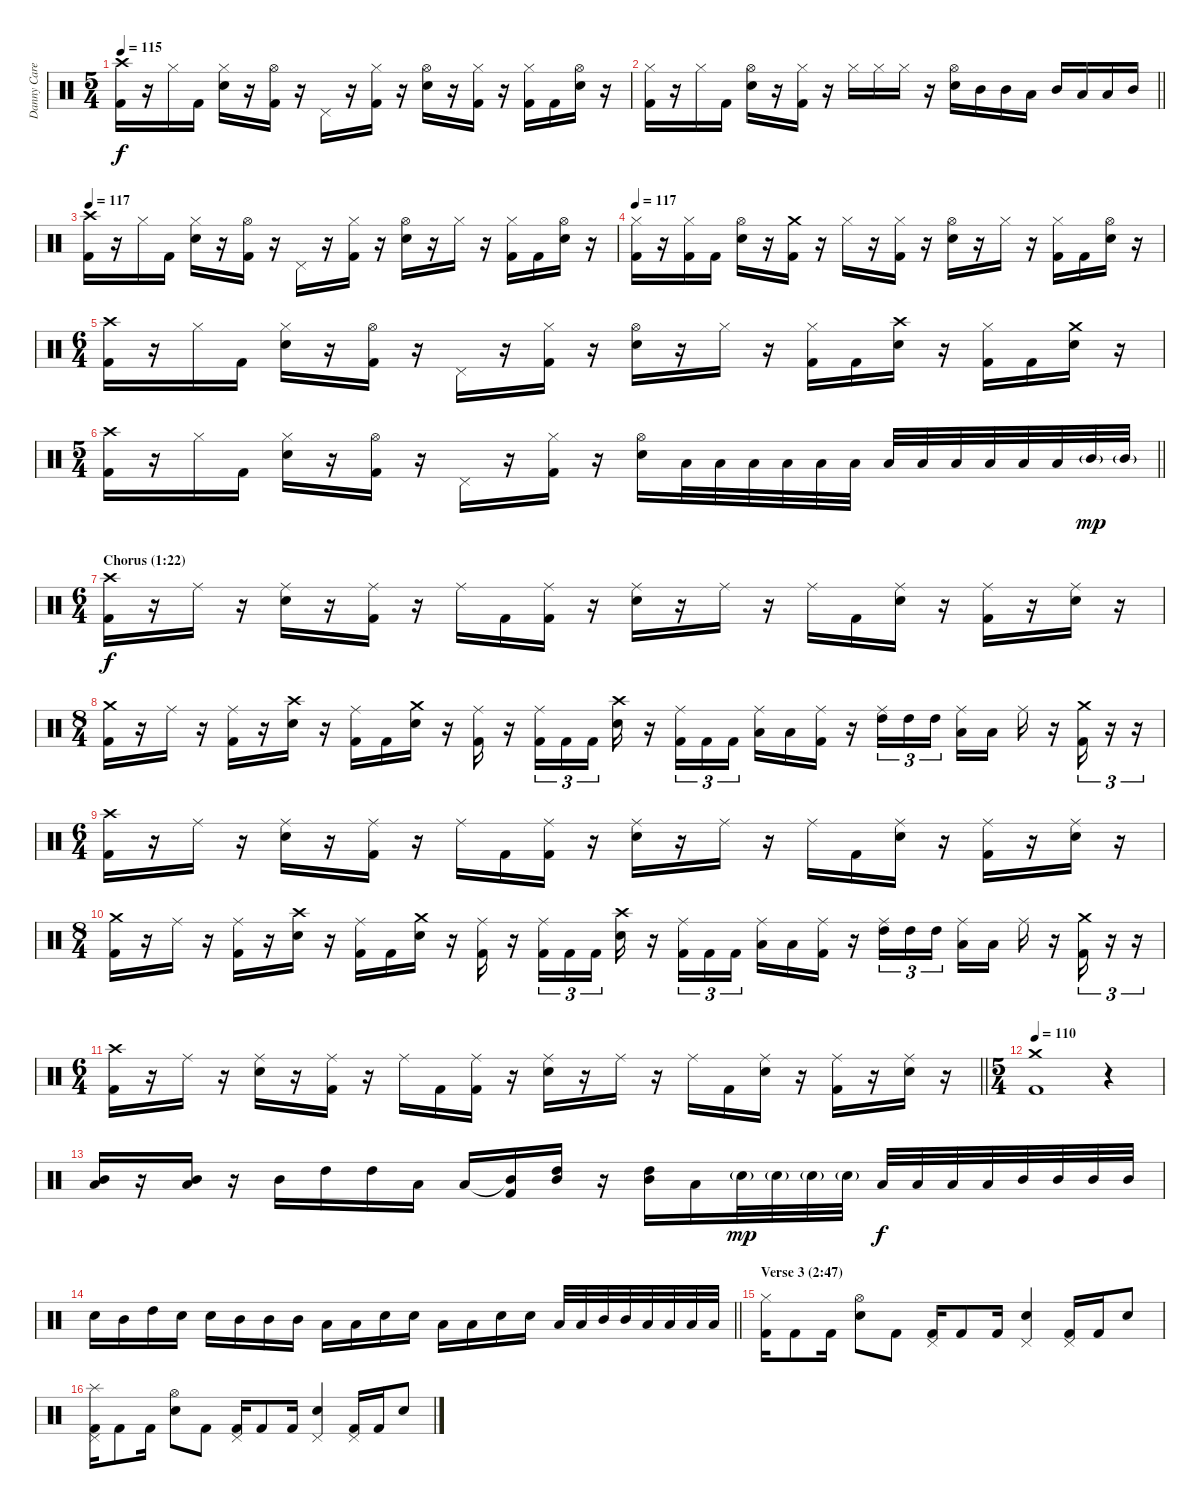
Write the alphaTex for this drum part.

\track ("Danny Carey" "Danny Care") {instrument percussion}
\staff {score}
\articulation defaults
\ts (5 4)
\tempo 115
\clef neutral
\ks c
("Crash high (hit)" "Kick (hit) 2").16{dy f} r.16 "Hi-Hat (closed)".16 "Kick (hit) 2".16 ("Hi-Hat (closed)" "Electric Snare (hit)").16 r.16 ("Hi-Hat (open)" "Kick (hit) 2").16 r.16 "Pedal Hi-Hat (hit)".16 r.16 ("Hi-Hat (closed)" "Kick (hit) 2").16 r.16 ("Hi-Hat (open)" "Electric Snare (hit)").16 r.16 ("Hi-Hat (closed)" "Kick (hit) 2").16 r.16 ("Hi-Hat (closed)" "Kick (hit) 2").16 "Kick (hit) 2".16 ("Hi-Hat (open)" "Electric Snare (hit)").16 r.16 |
\barLineRight lightlight
("Hi-Hat (closed)" "Kick (hit) 2").16 r.16 "Hi-Hat (closed)".16 "Kick (hit) 2".16 ("Hi-Hat (open)" "Electric Snare (hit)").16 r.16 ("Hi-Hat (closed)" "Kick (hit) 2").16 r.16 "Hi-Hat (closed)".16 "Hi-Hat (closed)".16 "Hi-Hat (closed)".16 r.16 ("Hi-Hat (open)" "Electric Snare (hit)").16 "Mid Tom (hit)".16 "Mid Tom (hit)".16 "Low Tom (hit)".16 "Mid Tom (hit)".16 "Low Tom (hit)".16 "Low Tom (hit)".16 "Mid Tom (hit)".16 |
\tempo 117
("Crash high (hit)" "Kick (hit) 2").16 r.16 "Hi-Hat (closed)".16 "Kick (hit) 2".16 ("Hi-Hat (closed)" "Electric Snare (hit)").16 r.16 ("Hi-Hat (open)" "Kick (hit) 2").16 r.16 "Pedal Hi-Hat (hit)".16 r.16 ("Hi-Hat (closed)" "Kick (hit) 2").16 r.16 ("Hi-Hat (open)" "Electric Snare (hit)").16 r.16 "Hi-Hat (closed)".16 r.16 ("Hi-Hat (closed)" "Kick (hit) 2").16 "Kick (hit) 2".16 ("Hi-Hat (open)" "Electric Snare (hit)").16 r.16 |
\tempo 117
("Hi-Hat (closed)" "Kick (hit) 2").16 r.16 ("Hi-Hat (closed)" "Kick (hit) 2").16 "Kick (hit) 2".16 ("Hi-Hat (open)" "Electric Snare (hit)").16 r.16 ("Crash medium (hit)" "Kick (hit) 2").16 r.16 "Hi-Hat (closed)".16 r.16 ("Hi-Hat (closed)" "Kick (hit) 2").16 r.16 ("Hi-Hat (open)" "Electric Snare (hit)").16 r.16 "Hi-Hat (closed)".16 r.16 ("Hi-Hat (closed)" "Kick (hit) 2").16 "Kick (hit) 2".16 ("Hi-Hat (open)" "Electric Snare (hit)").16 r.16 |
\ts (6 4)
("Crash high (hit)" "Kick (hit) 2").16 r.16 "Hi-Hat (closed)".16 "Kick (hit) 2".16 ("Hi-Hat (closed)" "Electric Snare (hit)").16 r.16 ("Hi-Hat (open)" "Kick (hit) 2").16 r.16 "Pedal Hi-Hat (hit)".16 r.16 ("Hi-Hat (closed)" "Kick (hit) 2").16 r.16 ("Hi-Hat (open)" "Electric Snare (hit)").16 r.16 "Hi-Hat (closed)".16 r.16 ("Hi-Hat (closed)" "Kick (hit) 2").16 "Kick (hit) 2".16 ("Crash high (hit)" "Electric Snare (hit)").16 r.16 ("Hi-Hat (closed)" "Kick (hit) 2").16 "Kick (hit) 2".16 ("Crash medium (hit)" "Electric Snare (hit)").16 r.16 |
\ts (5 4)
\barLineRight lightlight
("Crash high (hit)" "Kick (hit) 2").16 r.16 "Hi-Hat (closed)".16 "Kick (hit) 2".16 ("Hi-Hat (closed)" "Electric Snare (hit)").16 r.16 ("Hi-Hat (open)" "Kick (hit) 2").16 r.16 "Pedal Hi-Hat (hit)".16 r.16 ("Hi-Hat (closed)" "Kick (hit) 2").16 r.16 ("Hi-Hat (open)" "Electric Snare (hit)").16 "Low Floor Tom (hit)".32 "Low Floor Tom (hit)".32 "Low Floor Tom (hit)".32 "Low Floor Tom (hit)".32 "Low Tom (hit)".32 "Low Tom (hit)".32 "Low Floor Tom (hit)".32 "Low Floor Tom (hit)".32 "Low Floor Tom (hit)".32 "Low Floor Tom (hit)".32 "Low Tom (hit)".32 "Low Tom (hit)".32 "Mid Tom (hit)"{g}.32{dy mp} "Mid Tom (hit)"{g}.32 |
\ts (6 4)
\section ("" "Chorus (1:22)")
("Crash high (hit)" "Kick (hit) 2").16{dy f} r.16 "Ride (middle)".16 r.16 ("Ride (middle)" "Electric Snare (hit)").16 r.16 ("Ride (middle)" "Kick (hit) 2").16 r.16 "Ride (middle)".16 "Kick (hit) 2".16 ("Ride (middle)" "Kick (hit) 2").16 r.16 ("Ride (middle)" "Electric Snare (hit)").16 r.16 "Ride (middle)".16 r.16 "Ride (middle)".16 "Kick (hit) 2".16 ("Ride (middle)" "Electric Snare (hit)").16 r.16 ("Ride (middle)" "Kick (hit) 2").16 r.16 ("Ride (middle)" "Electric Snare (hit)").16 r.16 |
\ts (8 4)
("Crash medium (hit)" "Kick (hit) 2").16 r.16 "Ride (middle)".16 r.16 ("Ride (middle)" "Kick (hit) 2").16 r.16 ("Crash high (hit)" "Electric Snare (hit)").16 r.16 ("Ride (middle)" "Kick (hit) 2").16 "Kick (hit) 2".16 ("Crash medium (hit)" "Electric Snare (hit)").16 r.16 ("Ride (middle)" "Kick (hit) 2").16 r.16 ("Ride (middle)" "Kick (hit) 2").16{tu (3 2)} "Kick (hit) 2".16{tu (3 2)} "Kick (hit) 2".16{tu (3 2)} ("Crash high (hit)" "Electric Snare (hit)").16 r.16 ("Ride (middle)" "Kick (hit) 2").16{tu (3 2)} "Kick (hit) 2".16{tu (3 2)} "Kick (hit) 2".16{tu (3 2)} ("Ride (middle)" "Low Tom (hit)").16 "Low Tom (hit)".16 ("Ride (middle)" "Kick (hit) 2").16 r.16 ("Ride (middle)" "High Tom (hit)").16{tu (3 2)} "High Tom (hit)".16{tu (3 2)} "High Tom (hit)".16{tu (3 2) beam splitsecondary} ("Ride (middle)" "Low Tom (hit)").16 "Low Tom (hit)".16 "Ride (middle)".16 r.16 ("Crash medium (hit)" "Kick (hit) 2").16{tu (3 2)} r.16{tu (3 2)} r.16{tu (3 2)} |
\ts (6 4)
("Crash high (hit)" "Kick (hit) 2").16 r.16 "Ride (middle)".16 r.16 ("Ride (middle)" "Electric Snare (hit)").16 r.16 ("Ride (middle)" "Kick (hit) 2").16 r.16 "Ride (middle)".16 "Kick (hit) 2".16 ("Ride (middle)" "Kick (hit) 2").16 r.16 ("Ride (middle)" "Electric Snare (hit)").16 r.16 "Ride (middle)".16 r.16 "Ride (middle)".16 "Kick (hit) 2".16 ("Ride (middle)" "Electric Snare (hit)").16 r.16 ("Ride (middle)" "Kick (hit) 2").16 r.16 ("Ride (middle)" "Electric Snare (hit)").16 r.16 |
\ts (8 4)
("Crash medium (hit)" "Kick (hit) 2").16 r.16 "Ride (middle)".16 r.16 ("Ride (middle)" "Kick (hit) 2").16 r.16 ("Crash high (hit)" "Electric Snare (hit)").16 r.16 ("Ride (middle)" "Kick (hit) 2").16 "Kick (hit) 2".16 ("Crash medium (hit)" "Electric Snare (hit)").16 r.16 ("Ride (middle)" "Kick (hit) 2").16 r.16 ("Ride (middle)" "Kick (hit) 2").16{tu (3 2)} "Kick (hit) 2".16{tu (3 2)} "Kick (hit) 2".16{tu (3 2)} ("Crash high (hit)" "Electric Snare (hit)").16 r.16 ("Ride (middle)" "Kick (hit) 2").16{tu (3 2)} "Kick (hit) 2".16{tu (3 2)} "Kick (hit) 2".16{tu (3 2)} ("Ride (middle)" "Low Tom (hit)").16 "Low Tom (hit)".16 ("Ride (middle)" "Kick (hit) 2").16 r.16 ("Ride (middle)" "High Tom (hit)").16{tu (3 2)} "High Tom (hit)".16{tu (3 2)} "High Tom (hit)".16{tu (3 2) beam splitsecondary} ("Ride (middle)" "Low Tom (hit)").16 "Low Tom (hit)".16 "Ride (middle)".16 r.16 ("Crash medium (hit)" "Kick (hit) 2").16{tu (3 2)} r.16{tu (3 2)} r.16{tu (3 2)} |
\ts (6 4)
\barLineRight lightlight
("Crash high (hit)" "Kick (hit) 2").16 r.16 "Ride (middle)".16 r.16 ("Ride (middle)" "Electric Snare (hit)").16 r.16 ("Ride (middle)" "Kick (hit) 2").16 r.16 "Ride (middle)".16 "Kick (hit) 2".16 ("Ride (middle)" "Kick (hit) 2").16 r.16 ("Ride (middle)" "Electric Snare (hit)").16 r.16 "Ride (middle)".16 r.16 "Ride (middle)".16 "Kick (hit) 2".16 ("Ride (middle)" "Electric Snare (hit)").16 r.16 ("Ride (middle)" "Kick (hit) 2").16 r.16 ("Ride (middle)" "Electric Snare (hit)").16 r.16 |
\ts (5 4)
\tempo 110
("Crash medium (hit)" "Kick (hit) 2").1{volume 16} r.4 |
("Mid Tom (hit)" "Low Tom (hit)").16 r.16 ("Mid Tom (hit)" "Low Tom (hit)").16 r.16 "Mid Tom (hit)".16 "High Tom (hit)".16 "High Tom (hit)".16 "Low Tom (hit)".16 "Low Tom (hit)".16 ("Mid Tom (hit)"{t} "Kick (hit) 2").16 ("Mid Tom (hit)" "High Tom (hit)").16 r.16 ("Mid Tom (hit)" "High Tom (hit)").16 "Low Tom (hit)".16 "Electric Snare (hit)"{g}.32{dy mp} "Electric Snare (hit)"{g}.32 "Electric Snare (hit)"{g}.32 "Electric Snare (hit)"{g}.32 "Low Tom (hit)".32{dy f} "Low Tom (hit)".32 "Low Tom (hit)".32 "Low Tom (hit)".32 "Mid Tom (hit)".32 "Mid Tom (hit)".32 "Mid Tom (hit)".32 "Mid Tom (hit)".32 |
\barLineRight lightlight "Electric Snare (hit)".16 "Mid Tom (hit)".16 "High Tom (hit)".16 "Electric Snare (hit)".16 "Electric Snare (hit)".16 "Mid Tom (hit)".16 "Mid Tom (hit)".16 "Mid Tom (hit)".16 "Low Tom (hit)".16 "Low Tom (hit)".16 "Electric Snare (hit)".16 "Electric Snare (hit)".16 "Low Tom (hit)".16 "Low Tom (hit)".16 "Electric Snare (hit)".16 "Electric Snare (hit)".16 "Low Tom (hit)".32 "Low Tom (hit)".32 "Mid Tom (hit)".32 "Mid Tom (hit)".32 "Low Tom (hit)".32 "Low Tom (hit)".32 "Low Tom (hit)".32 "Low Tom (hit)".32
|
\section ("" "Verse 3 (2:47)")
("Hi-Hat (closed)" "Kick (hit) 2").16{volume 13} "Kick (hit) 2".8 "Kick (hit) 2".16 ("Hi-Hat (open)" "Electric Snare (hit)").8 "Kick (hit) 2".8 ("Pedal Hi-Hat (hit)" "Kick (hit) 2").16 "Kick (hit) 2".8 "Kick (hit) 2".16 ("Pedal Hi-Hat (hit)" "Electric Snare (hit)").4 ("Pedal Hi-Hat (hit)" "Kick (hit) 2").16 "Kick (hit) 2".16 "Electric Snare (hit)".8 |
("Splash (hit)" "Pedal Hi-Hat (hit)" "Kick (hit) 2").16 "Kick (hit) 2".8 "Kick (hit) 2".16 ("Hi-Hat (open)" "Electric Snare (hit)").8 "Kick (hit) 2".8 ("Pedal Hi-Hat (hit)" "Kick (hit) 2").16 "Kick (hit) 2".8 "Kick (hit) 2".16 ("Pedal Hi-Hat (hit)" "Electric Snare (hit)").4 ("Pedal Hi-Hat (hit)" "Kick (hit) 2").16 "Kick (hit) 2".16 "Electric Snare (hit)".8
